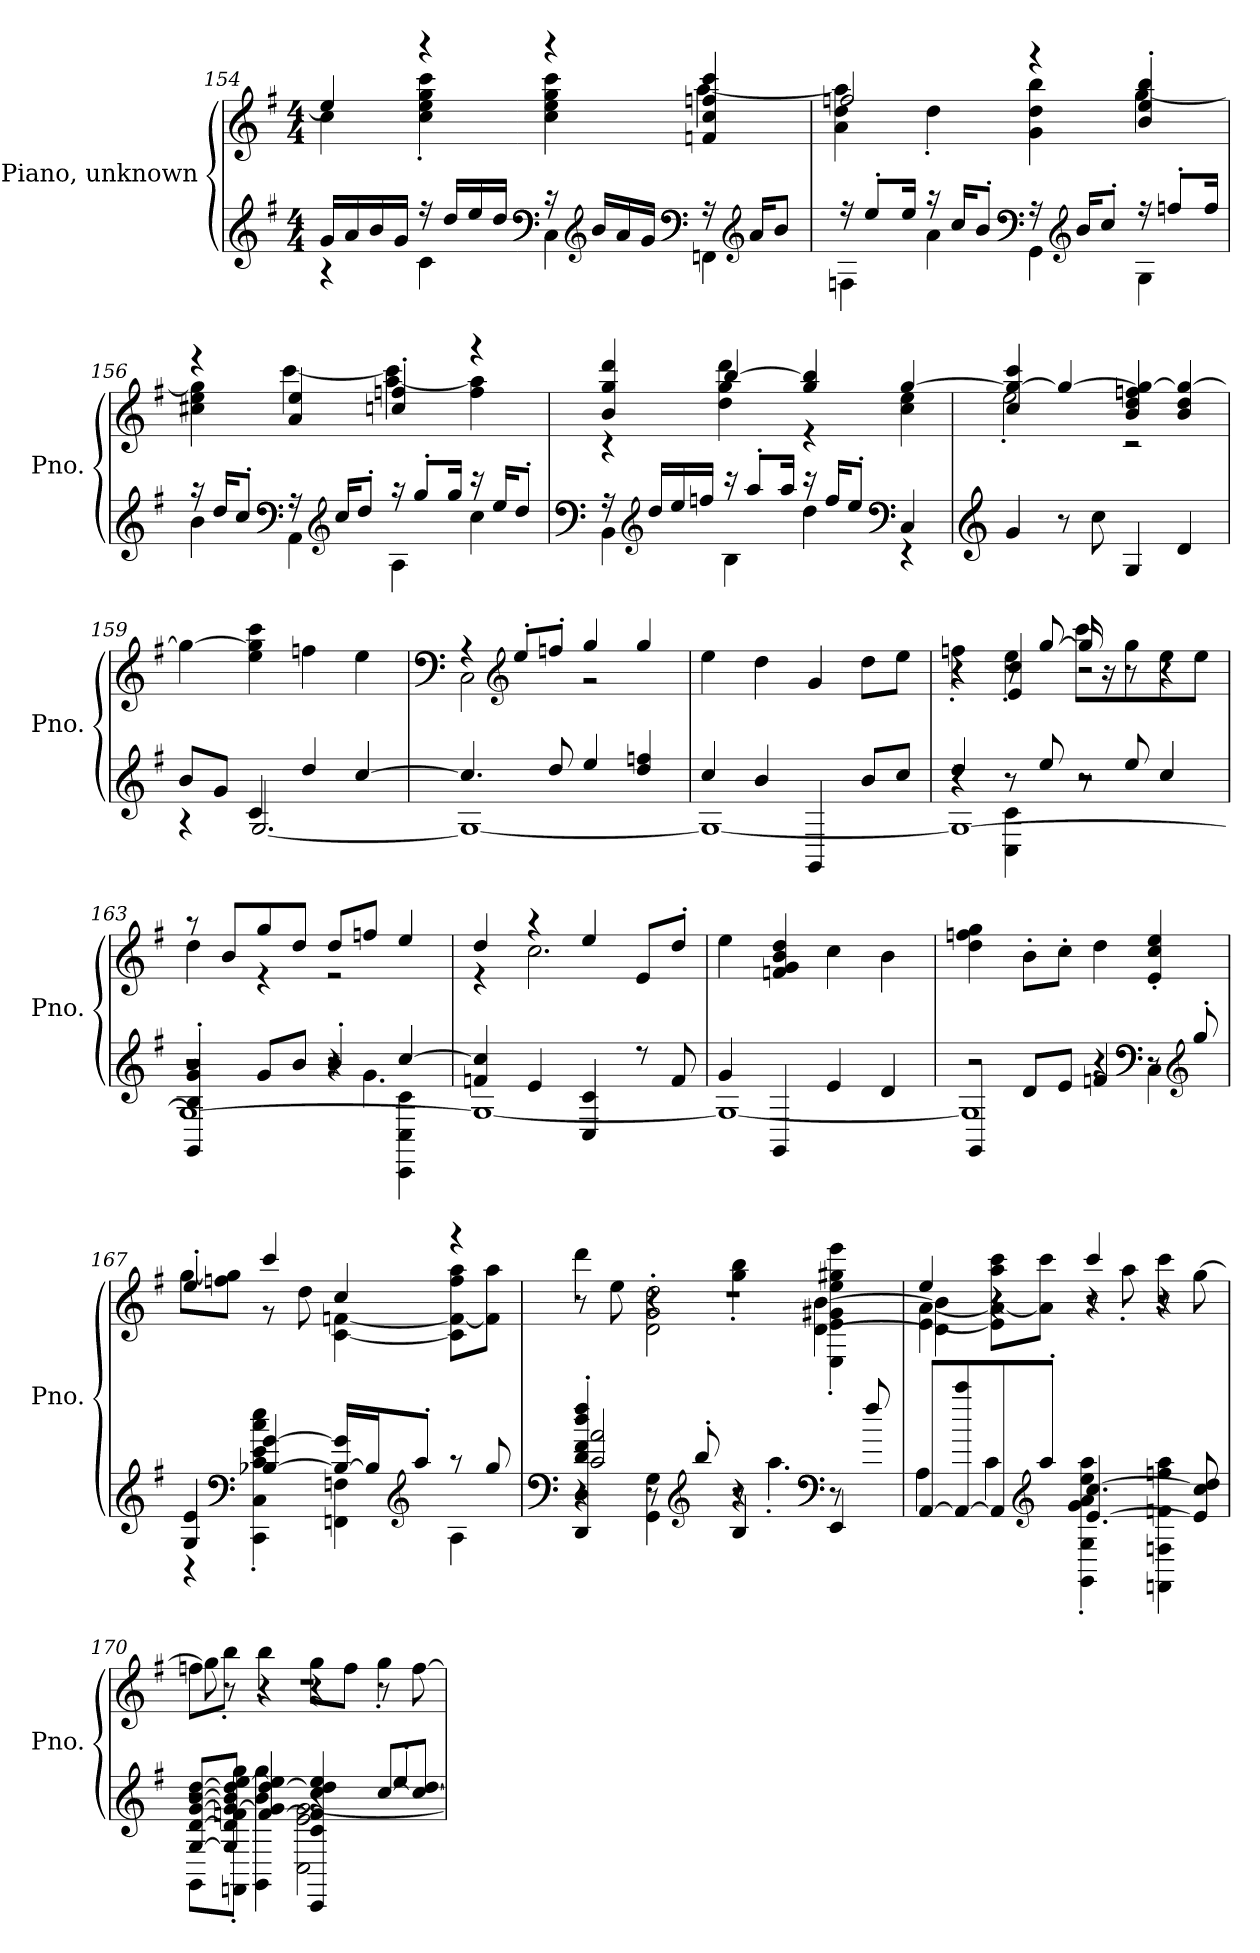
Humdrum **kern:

**kern	**kern
*part1	*part1
*staff2	*staff1
*I"Piano, unknown	*
*I'Pno.	*
!!LO:LB:g=z
*clefG2	*clefG2
*k[f#]	*k[f#]
*M4/4	*M4/4
=154	=154
*^	*^
16g/LL	4r	4ee/]	4cc\
16a/	.	.	.
16b/	.	.	.
16g/JJ	.	.	.
16r	4c\	4r	4cc\' 4ee\' 4gg\' 4ccc\'
16dd/LL	.	.	.
16ee/	.	.	.
16dd/JJ	.	.	.
*clefF4	*	*	*
16r	4C\	4r	4cc\ 4ee\ 4gg\ 4ccc\
*clefG2	*	*	*
16b/LL	.	.	.
16a/	.	.	.
16g/JJ	.	.	.
*clefF4	*	*	*
16r	4FFn\	4fn/ 4cc/ 4ffn/ 4ccc/	[4aa\
*clefG2	*	*	*
16a/KL	.	.	.
8b/J	.	.	.
=155	=155	=155	=155
16r	4Fn\	2ffn/	4a\ 4dd\ 4aa\]
8ee'/L	.	.	.
16ee/Jk	.	.	.
16r	4a\	.	4dd'\
16cc/KL	.	.	.
8b'/J	.	.	.
*clefF4	*	*	*
16r	4GG\	4r	4g\ 4dd\ 4bb\
*clefG2	*	*	*
16b/KL	.	.	.
8cc'/J	.	.	.
16r	4G\	4b/' 4ee/' 4bb/'	[4gg\
8ffn'/L	.	.	.
16ff/Jk	.	.	.
!!LO:PB:g=z	!!
=156	=156	=156	=156
16r	4b\	4r	4cc#X\ 4ee\ 4gg\]
16dd/KL	.	.	.
8cc'/J	.	.	.
*clefF4	*	*	*
16r	4AA\	4a/ 4ee/	[4ccc\
*clefG2	*	*	*
16cc/KL	.	.	.
8dd'/J	.	.	.
16r	4A\	4ccn/' 4ffn/'	[4aa\ 4ccc\]
8gg'/L	.	.	.
16gg/Jk	.	.	.
16r	4cc\	4r	4ff\ 4aa\]
16ee/KL	.	.	.
8dd'/J	.	.	.
=157	=157	=157	=157
*clefF4	*	*	*
16r	4BB\	4b/ 4gg/ 4ddd/	4r
*clefG2	*	*	*
16dd/LL	.	.	.
16ee/	.	.	.
16ffn/JJ	.	.	.
16r	4B\	[4bb/	4dd\ 4gg\ 4ddd\
8aa'/L	.	.	.
16aa/Jk	.	.	.
16r	4dd\	4gg/ 4bb/]	4r
16ff/KL	.	.	.
8ee'/J	.	.	.
*clefF4	*	*	*
4C/	4r	[4gg/	4cc\ 4ee\
*v	*v	*	*
=158	=158	=158
*clefG2	*	*
4g/	4cc/ 4gg/_ 4ccc/	2ee'\
8r	4gg/_	.
8cc\	.	.
4G/	4b/ 4dd/ 4ffn/ 4gg/_	2r
4d/	4b/ 4dd/ 4gg/_	.
*	*v	*v
!!LO:LB:g=z
=159	=159
*^	*
8b/L	4r	4gg\_
8g/J	.	.
4c/	[2.G/	4ee\ 4gg\] 4ccc\
4dd/	.	4ffn\
[4cc/	.	4ee\
=160	=160	=160
*	*	*clefF4
*	*	*^
4.cc/]	1G_	4r	2C\
*	*	*clefG2	*
.	.	8ee'/L	.
8dd/	.	8ffn'/J	.
4ee/	.	4gg/	2r
4dd/ 4ffn/	.	4gg/	.
*	*	*v	*v
=161	=161	=161
4cc/	1G_	4ee\
4b/	.	4dd\
4GG/	.	4g/
8b/L	.	8dd\L
8cc/J	.	8ee\J
=162	=162	=162
*	*^	*^
*	*	*	*	*^
4dd/	4r	1G_	4r	4ffn'\	4r
8r	4C\ 4c\	.	8r	4ee'\	4e/ 4cc/
8ee/	.	.	[8gg/	.	.
8r	2r	.	16gg/]	8ccc\L	2r
.	.	.	16r	.	.
8ee/	.	.	8r	8gg\	.
4cc/	.	.	4r	8ee\	.
.	.	.	.	8ee\J	.
*	*	*	*	*v	*v
=163	=163	=163	=163	=163
*	*	*^	*	*
4GG/' 4B/' 4g/' 4b/'	2r	1G_	2r	8r	4dd\
.	.	.	.	8b/L	.
8g/L	.	.	.	8gg/	4r
8b/J	.	.	.	8dd/J	.
4b'/	8r	.	4r	8dd/L	2r
.	4.g\	.	.	8ffn/J	.
[4cc/	.	.	4CC\ 4C\ 4c\	4ee/	.
*	*v	*v	*v	*	*
!!LO:LB:g=z	!!
=164	=164	=164	=164
4fn/ 4cc/]	1G_	4dd/	4r
4e/	.	4r	2.cc\
4C/ 4c/	.	4ee/	.
8r	.	8e/L	.
8f/	.	8dd'/J	.
*	*	*v	*v
=165	=165	=165
4g/	1G_	4ee\
4GG/	.	4fn/ 4g/ 4b/ 4dd/
4e/	.	4cc\
4d/	.	4b\
=166	=166	=166
*	*^	*
4GG/	2r	1G]	4dd\ 4ffn\ 4gg\
8d/L	.	.	8b'\L
8e/J	.	.	8cc'\J
4fn/	4r	.	4dd\
*clefF4	*	*	*
8r	4C\	.	4e/' 4cc/' 4ee/'
*clefG2	*	*	*
8gg'/	.	.	.
*	*v	*v	*
=167	=167	=167
*	*	*^
4G/ 4e/	4r	4ee'/	[8gg\L
.	.	.	8ffn\ 8gg\]J
*clefF4	*	*	*
[4B-X/ [4g/	4CC\' 4C\' 4c\' 4e\' 4cc\' 4ee\'	4ccc/	8r
.	.	.	8dd\
16B-/_ 16g/]LL	4FFn\ 4Fn\	4cc/	[4c\ [4fn\
16B-/J]	.	.	.
*clefG2	*	*	*
8aa'/J	.	.	.
8r	4A\	4r	8c\] 8f\_ 8ff\ 8aa\L
8gg/	.	.	8f\] 8aa\J
*v	*v	*	*
*	*v	*v
!!LO:LB:g=z
=168	=168
*clefF4	*
*^	*^
*	*^	*	*^
4DD/' 4D/' 4d/' 4f#/' 4dd/' 4ff#/'	4r	2c/ 2a/	1r	8r	4ddd\
.	.	.	.	8ee\	.
8r	4GG\ 4G\	.	.	4r	2d\' 2g\' 2dd\'
*clefG2	*	*	*	*	*
8bb'/	.	.	.	.	.
4r	8r	4B/	.	4gg\' 4bb\'	.
.	4.aa'\	.	.	.	.
*clefF4	*	*	*	*	*
8r	.	4EE/	.	4E\' 4e\' 4g#X\' 4ee\' 4gg#X\' 4eee\'	[4d\ [4b\
8ff#/	.	.	.	.	.
*	*v	*v	*	*	*
=169	=169	=169	=169	=169
[8AA/L	4A\	4ee/	[4e\ [4a\	4d\] 4b\]
8AA/_ 8ccc/	.	.	.	.
8AA/]	4c\	4r	8e\] 8a\_ 8aa\ 8ccc\L	4r
*clefG2	*	*	*	*
8aa'/J	.	.	8a\] 8ccc\J	.
[4.e/ [4.cc/	4GG\' 4G\' 4g\' 4a\' 4ee\' 4aa\'	4ccc/	8r	4r
.	.	.	8aa'\	.
.	4FFn\ 4Fn\ 4fn\ 4ffn\ 4aa\	4r	4ccc'\	8r
8e/] 8cc/] 8dd/	.	.	.	[8gg\
=170	=170	=170	=170	=170
*	*^	*	*	*
[8G/ [8d/ [8g/ [8b/ [8dd/L	8GG\L	2r	1r	8ffn\L	8gg\]
8G/] 8d/] 8g/_ 8b/] 8dd/] [8ee/J	8FFn\' 8fn\' 8gg\'J	.	.	8bb'\J	8r
[4f/ 4g/] [4dd/ 4ee/]	4GG\ 4b\ 4gg\	.	.	4bb'\	4r
4CC/ 4c/ 4f/] 4cc/ 4dd/] 4ee/	2C\ 2e\ [2g\	4r	.	8gg\L	4r
.	.	.	.	8ff\J	.
[8cc/L	.	4ee'/	.	4gg'\	8r
8cc/_ 8dd/J	.	.	.	.	[8ff\
*v	*v	*v	*	*	*
*	*v	*v	*v
=	=
*-	*-
